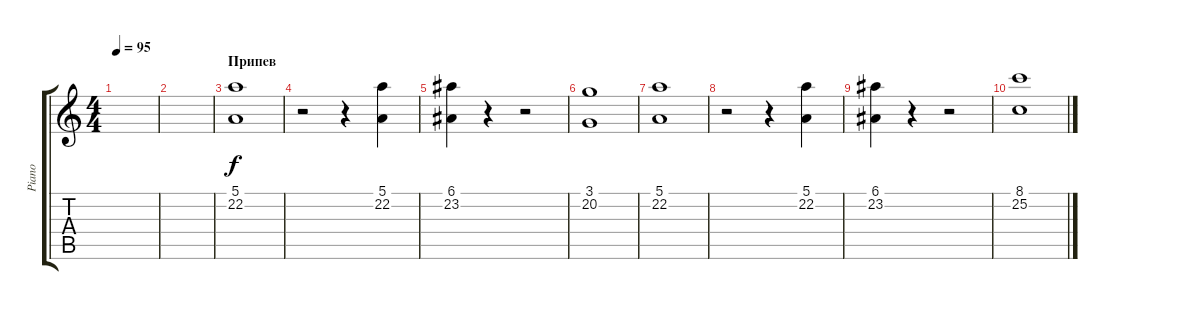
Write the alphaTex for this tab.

\track ("Piano" "Piano") {instrument electricgrandpiano}
\staff {score tabs}
\tuning (E4 B3 G3 D3 A2 E2) {hide}
\ts (4 4)
\tempo 95
\clef g2
\ks c
|
|
\section ("" "Припев")
(5.1 22.2).1 |
r.2 r.4 (5.1 22.2).4 |
(6.1 23.2).4 r.4 r.2 |
(3.1 20.2).1 |
(5.1 22.2).1 |
r.2 r.4 (5.1 22.2).4 |
(6.1 23.2).4 r.4 r.2 |
(8.1 25.2).1
